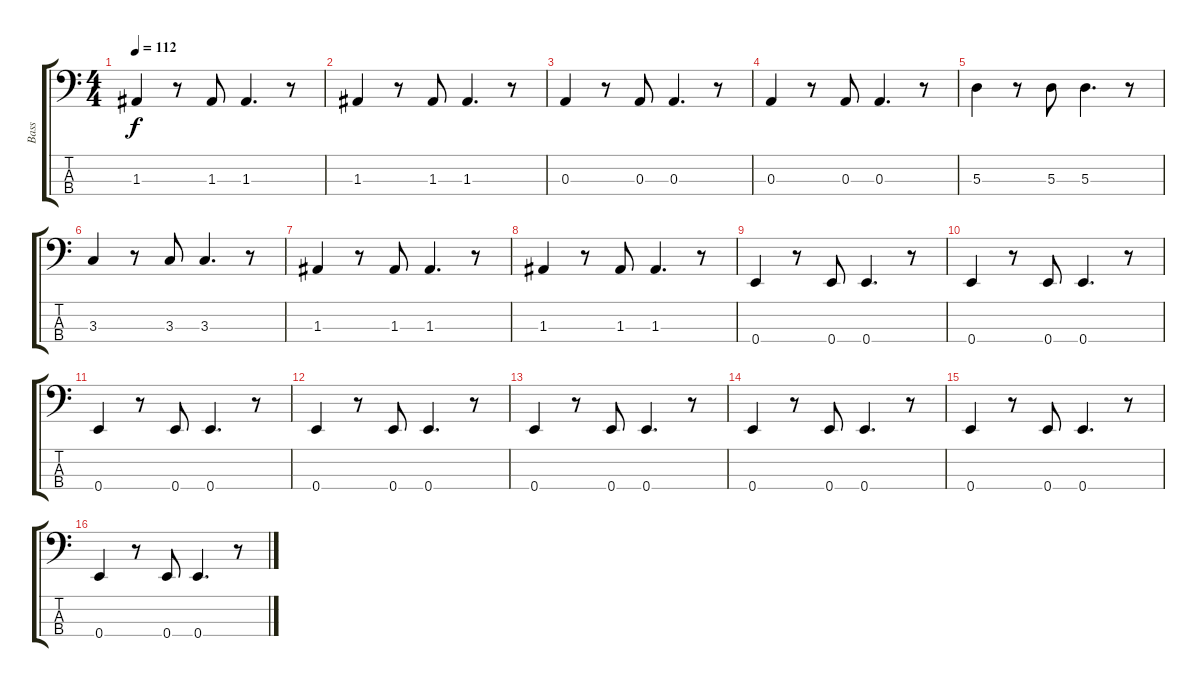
\track ("Bass" "Bass") {instrument electricbasspick}
\staff {score tabs}
\tuning (G2 D2 A1 E1) {hide}
\ts (4 4)
\tempo 112
\clef f4
\ks c
1.3.4{dy f} r.8 1.3.8 1.3.4{d} r.8 |
1.3.4 r.8 1.3.8 1.3.4{d} r.8 |
0.3.4 r.8 0.3.8 0.3.4{d} r.8 |
0.3.4 r.8 0.3.8 0.3.4{d} r.8 |
5.3.4 r.8 5.3.8 5.3.4{d} r.8 |
3.3.4 r.8 3.3.8 3.3.4{d} r.8 |
1.3.4 r.8 1.3.8 1.3.4{d} r.8 |
1.3.4 r.8 1.3.8 1.3.4{d} r.8 |
0.4.4 r.8 0.4.8 0.4.4{d} r.8 |
0.4.4 r.8 0.4.8 0.4.4{d} r.8 |
0.4.4 r.8 0.4.8 0.4.4{d} r.8 |
0.4.4 r.8 0.4.8 0.4.4{d} r.8 |
0.4.4 r.8 0.4.8 0.4.4{d} r.8 |
0.4.4 r.8 0.4.8 0.4.4{d} r.8 |
0.4.4 r.8 0.4.8 0.4.4{d} r.8 |
0.4.4 r.8 0.4.8 0.4.4{d} r.8
